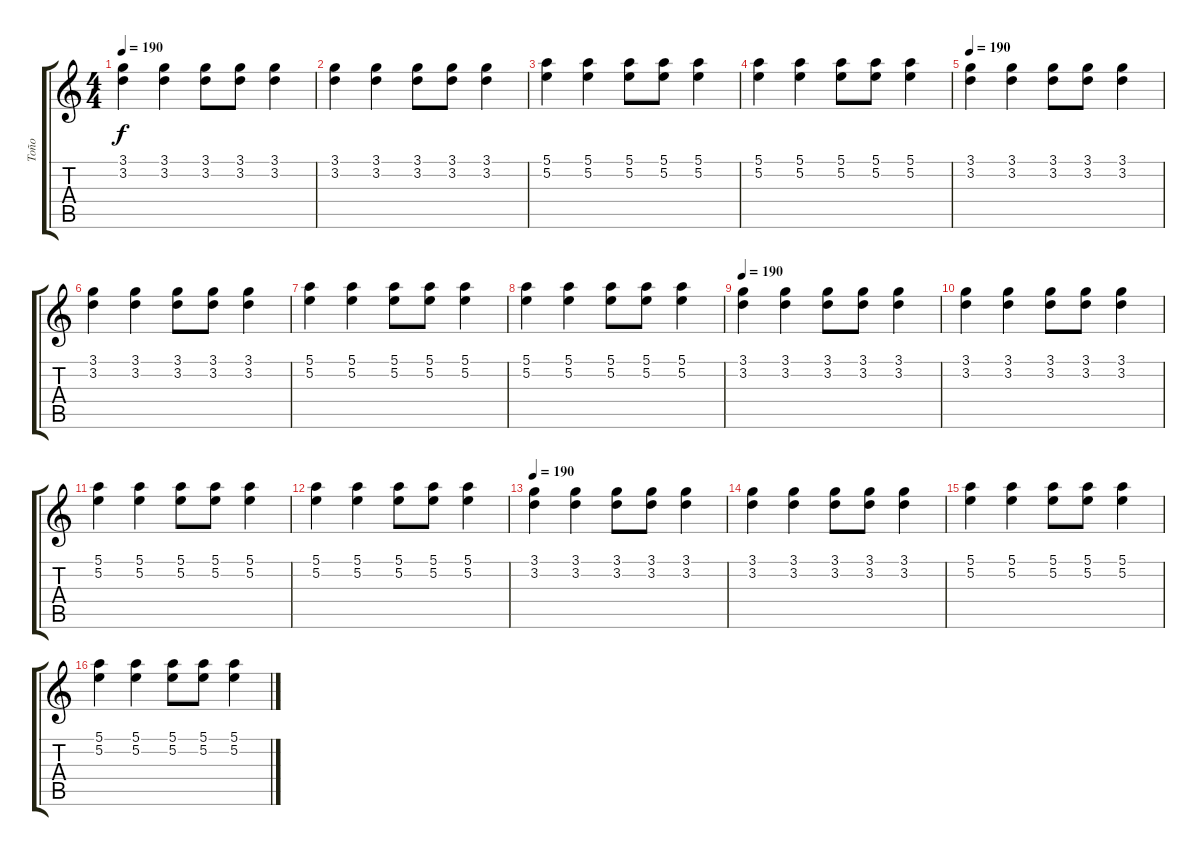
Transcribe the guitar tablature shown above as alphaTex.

\track ("Toño" "Toño") {instrument acousticguitarsteel}
\staff {score tabs}
\tuning (E4 B3 G3 D3 A2 E2) {hide}
\ts (4 4)
\tempo 190
\clef g2
\ks c
(3.1 3.2).4{dy f} (3.1 3.2).4 (3.1 3.2).8 (3.1 3.2).8 (3.1 3.2).4 |
(3.1 3.2).4 (3.1 3.2).4 (3.1 3.2).8 (3.1 3.2).8 (3.1 3.2).4 |
(5.1 5.2).4 (5.1 5.2).4 (5.1 5.2).8 (5.1 5.2).8 (5.1 5.2).4 |
(5.1 5.2).4 (5.1 5.2).4 (5.1 5.2).8 (5.1 5.2).8 (5.1 5.2).4 |
\tempo 190
(3.1 3.2).4 (3.1 3.2).4 (3.1 3.2).8 (3.1 3.2).8 (3.1 3.2).4 |
(3.1 3.2).4 (3.1 3.2).4 (3.1 3.2).8 (3.1 3.2).8 (3.1 3.2).4 |
(5.1 5.2).4 (5.1 5.2).4 (5.1 5.2).8 (5.1 5.2).8 (5.1 5.2).4 |
(5.1 5.2).4 (5.1 5.2).4 (5.1 5.2).8 (5.1 5.2).8 (5.1 5.2).4 |
\tempo 190
(3.1 3.2).4 (3.1 3.2).4 (3.1 3.2).8 (3.1 3.2).8 (3.1 3.2).4 |
(3.1 3.2).4 (3.1 3.2).4 (3.1 3.2).8 (3.1 3.2).8 (3.1 3.2).4 |
(5.1 5.2).4 (5.1 5.2).4 (5.1 5.2).8 (5.1 5.2).8 (5.1 5.2).4 |
(5.1 5.2).4 (5.1 5.2).4 (5.1 5.2).8 (5.1 5.2).8 (5.1 5.2).4 |
\tempo 190
(3.1 3.2).4 (3.1 3.2).4 (3.1 3.2).8 (3.1 3.2).8 (3.1 3.2).4 |
(3.1 3.2).4 (3.1 3.2).4 (3.1 3.2).8 (3.1 3.2).8 (3.1 3.2).4 |
(5.1 5.2).4 (5.1 5.2).4 (5.1 5.2).8 (5.1 5.2).8 (5.1 5.2).4 |
(5.1 5.2).4 (5.1 5.2).4 (5.1 5.2).8 (5.1 5.2).8 (5.1 5.2).4
